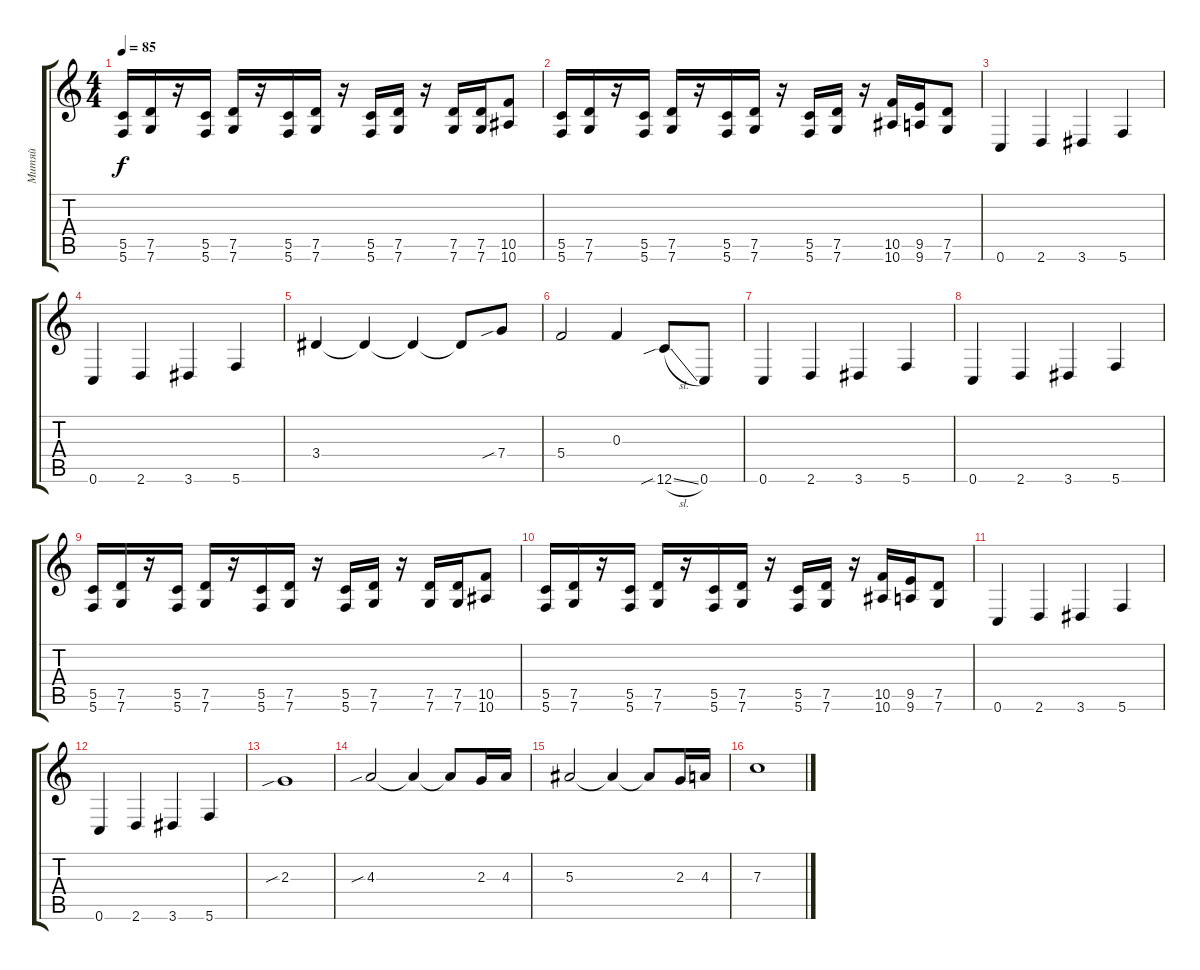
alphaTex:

\track ("Митяй" "Митяй") {instrument distortionguitar}
\staff {score tabs}
\tuning (D4 A3 F3 C3 G2 C2) {hide}
\ts (4 4)
\tempo 85
\clef g2
\ks c
(5.5 5.6).16{dy f} (7.5 7.6).16 r.16 (5.5 5.6).16 (7.5 7.6).16 r.16 (5.5 5.6).16 (7.5 7.6).16 r.16 (5.5 5.6).16 (7.5 7.6).16 r.16 (7.5 7.6).16 (7.5 7.6).16 (10.5 10.6).8 |
(5.5 5.6).16 (7.5 7.6).16 r.16 (5.5 5.6).16 (7.5 7.6).16 r.16 (5.5 5.6).16 (7.5 7.6).16 r.16 (5.5 5.6).16 (7.5 7.6).16 r.16 (10.5 10.6).16 (9.5 9.6).16 (7.5 7.6).8 |
0.6.4 2.6.4 3.6.4 5.6.4 |
0.6.4 2.6.4 3.6.4 5.6.4 |
3.4.4 3.4{t}.4 3.4{t}.4 3.4{t}.8 7.4{sib}.8 |
5.4.2 0.3.4 12.6{sib sl}.8 0.6.8 |
0.6.4 2.6.4 3.6.4 5.6.4 |
0.6.4 2.6.4 3.6.4 5.6.4 |
(5.5 5.6).16 (7.5 7.6).16 r.16 (5.5 5.6).16 (7.5 7.6).16 r.16 (5.5 5.6).16 (7.5 7.6).16 r.16 (5.5 5.6).16 (7.5 7.6).16 r.16 (7.5 7.6).16 (7.5 7.6).16 (10.5 10.6).8 |
(5.5 5.6).16 (7.5 7.6).16 r.16 (5.5 5.6).16 (7.5 7.6).16 r.16 (5.5 5.6).16 (7.5 7.6).16 r.16 (5.5 5.6).16 (7.5 7.6).16 r.16 (10.5 10.6).16 (9.5 9.6).16 (7.5 7.6).8 |
0.6.4 2.6.4 3.6.4 5.6.4 |
0.6.4 2.6.4 3.6.4 5.6.4 |
2.3{sib}.1 |
4.3{sib}.2 4.3{t}.4 4.3{t}.8 2.3.16 4.3.16 |
5.3.2 5.3{t}.4 5.3{t}.8 2.3.16 4.3.16 |
7.3.1
